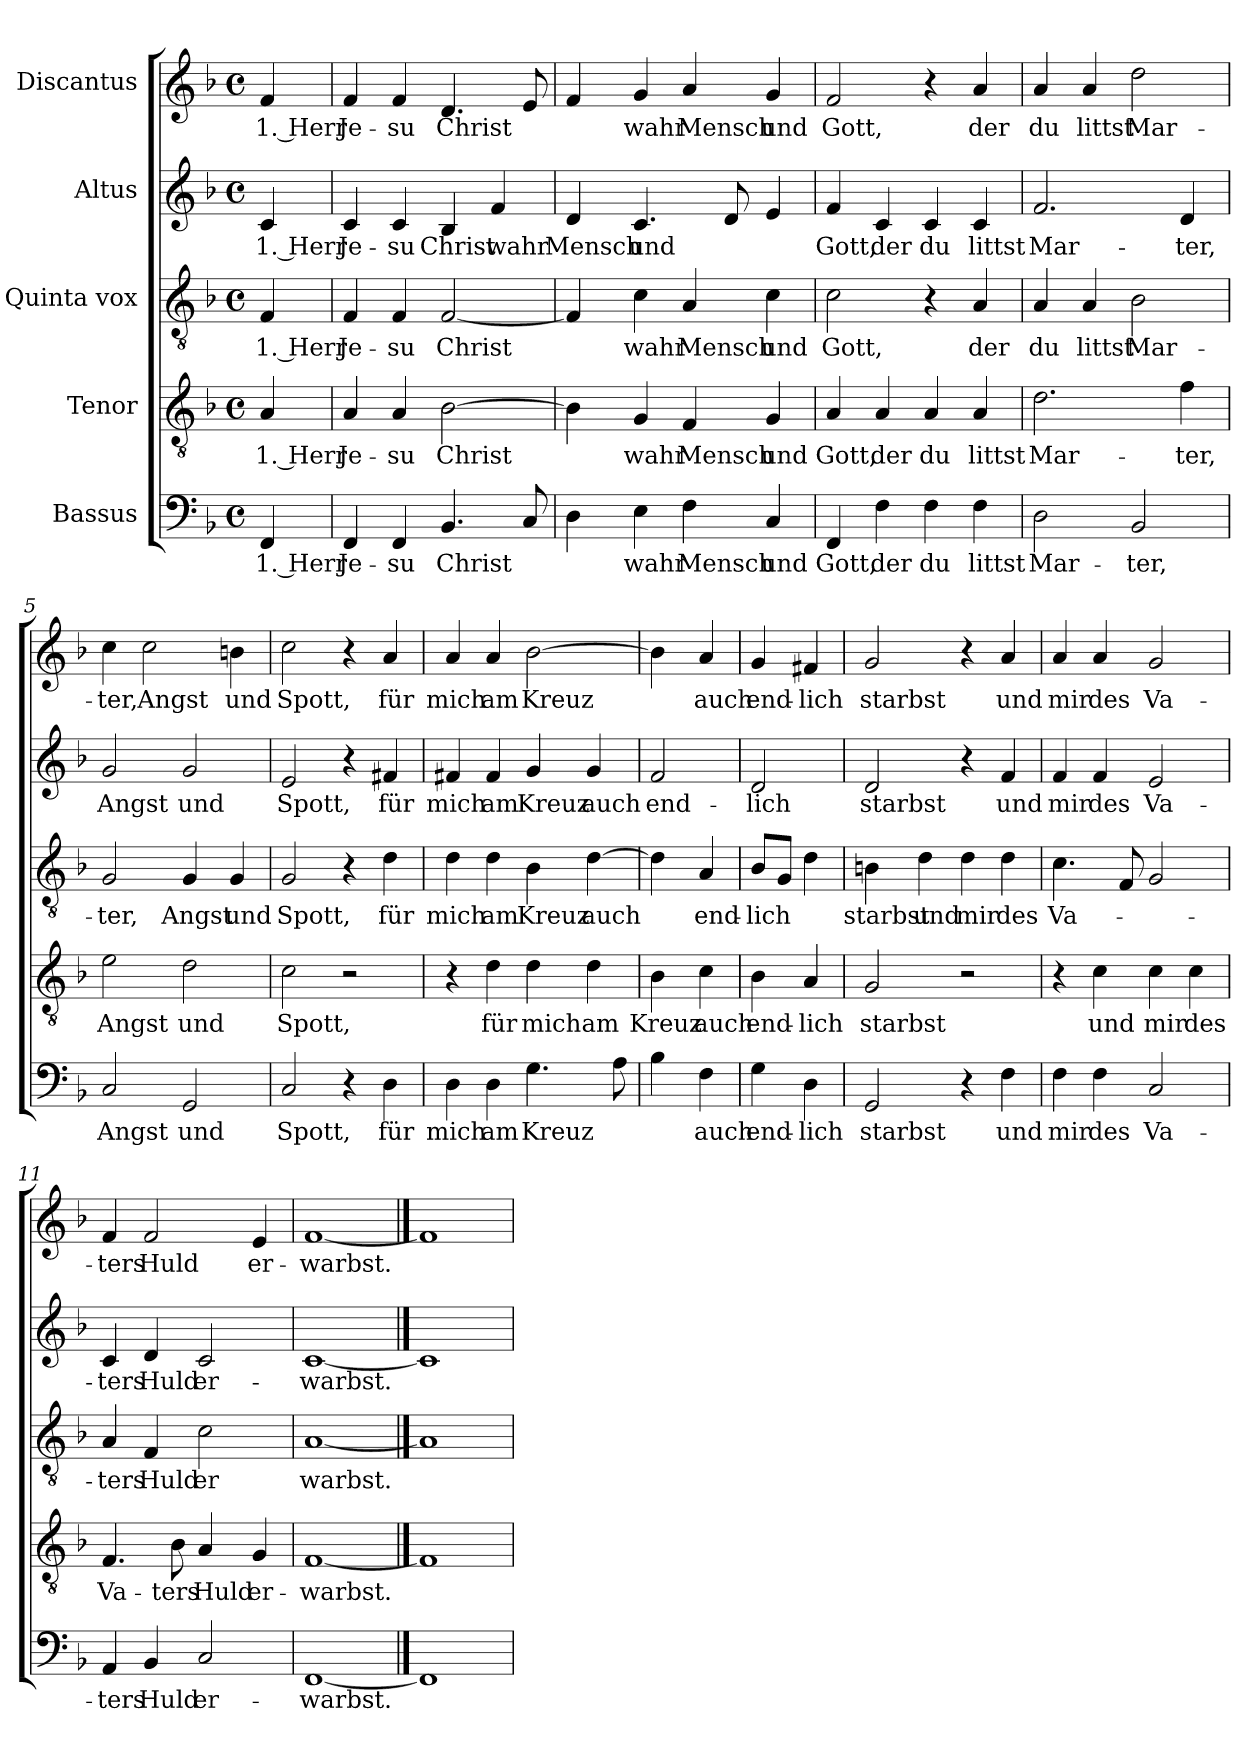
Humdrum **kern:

**kern	**text	**kern	**text	**kern	**text	**kern	**text	**kern	**text
*part5	*part5	*part4	*part4	*part3	*part3	*part2	*part2	*part1	*part1
*staff5	*staff5	*staff4	*staff4	*staff3	*staff3	*staff2	*staff2	*staff1	*staff1
*I"Bassus	*	*I"Tenor	*	*I"Quinta vox	*	*I"Altus	*	*I"Discantus	*
*clefF4	*	*clefGv2	*	*clefGv2	*	*clefG2	*	*clefG2	*
*k[b-]	*	*k[b-]	*	*k[b-]	*	*k[b-]	*	*k[b-]	*
*M4/4	*	*M4/4	*	*M4/4	*	*M4/4	*	*M4/4	*
*met(c)	*	*met(c)	*	*met(c)	*	*met(c)	*	*met(c)	*
=	=	=	=	=	=	=	=	=	=
!	!LO:LY:b	!	!LO:LY:b	!	!LO:LY:b	!	!LO:LY:b	!	!LO:LY:b
4FF/	1. Herr	4A/	1. Herr	4F/	1. Herr	4c/	1. Herr	4f/	1. Herr
=1	=1	=1	=1	=1	=1	=1	=1	=1	=1
!	!LO:LY:b	!	!LO:LY:b	!	!LO:LY:b	!	!LO:LY:b	!	!LO:LY:b
4FF/	Je-	4A/	Je-	4F/	Je-	4c/	Je-	4f/	Je-
!	!LO:LY:b	!	!LO:LY:b	!	!LO:LY:b	!	!LO:LY:b	!	!LO:LY:b
4FF/	-su	4A/	-su	4F/	-su	4c/	-su	4f/	-su
!	!LO:LY:b	!	!LO:LY:b	!	!LO:LY:b	!	!LO:LY:b	!	!LO:LY:b
4.BB-/	Christ	[2B-\	Christ	[2F/	Christ	4B-/	Christ	4.d/	Christ
!	!	!	!	!	!	!	!LO:LY:b	!	!
.	.	.	.	.	.	4f/	wahr	.	.
8C/	.	.	.	.	.	.	.	8e/	.
=2	=2	=2	=2	=2	=2	=2	=2	=2	=2
!	!	!	!	!	!	!	!LO:LY:b	!	!
4D\	.	4B-\]	.	4F/]	.	4d/	Mensch	4f/	.
!	!LO:LY:b	!	!LO:LY:b	!	!LO:LY:b	!	!LO:LY:b	!	!LO:LY:b
4E\	wahr	4G/	wahr	4c\	wahr	4.c/	und	4g/	wahr
!	!LO:LY:b	!	!LO:LY:b	!	!LO:LY:b	!	!	!	!LO:LY:b
4F\	Mensch	4F/	Mensch	4A/	Mensch	.	.	4a/	Mensch
.	.	.	.	.	.	8d/	.	.	.
!	!LO:LY:b	!	!LO:LY:b	!	!LO:LY:b	!	!	!	!LO:LY:b
4C/	und	4G/	und	4c\	und	4e/	.	4g/	und
=3	=3	=3	=3	=3	=3	=3	=3	=3	=3
!	!LO:LY:b	!	!LO:LY:b	!	!LO:LY:b	!	!LO:LY:b	!	!LO:LY:b
4FF/	Gott,	4A/	Gott,	2c\	Gott,	4f/	Gott,	2f/	Gott,
!	!LO:LY:b	!	!LO:LY:b	!	!	!	!LO:LY:b	!	!
4F\	der	4A/	der	.	.	4c/	der	.	.
!	!LO:LY:b	!	!LO:LY:b	!	!	!	!LO:LY:b	!	!
4F\	du	4A/	du	4r	.	4c/	du	4r	.
!	!LO:LY:b	!	!LO:LY:b	!	!LO:LY:b	!	!LO:LY:b	!	!LO:LY:b
4F\	littst	4A/	littst	4A/	der	4c/	littst	4a/	der
!!LO:LB:g=z
=4	=4	=4	=4	=4	=4	=4	=4	=4	=4
!	!LO:LY:b	!	!LO:LY:b	!	!LO:LY:b	!	!LO:LY:b	!	!LO:LY:b
2D\	Mar-	2.d\	Mar-	4A/	du	2.f/	Mar-	4a/	du
!	!	!	!	!	!LO:LY:b	!	!	!	!LO:LY:b
.	.	.	.	4A/	littst	.	.	4a/	littst
!	!LO:LY:b	!	!	!	!LO:LY:b	!	!	!	!LO:LY:b
2BB-/	-ter,	.	.	2B-\	Mar-	.	.	2dd\	Mar-
!	!	!	!LO:LY:b	!	!	!	!LO:LY:b	!	!
.	.	4f\	-ter,	.	.	4d/	-ter,	.	.
=5	=5	=5	=5	=5	=5	=5	=5	=5	=5
!	!LO:LY:b	!	!LO:LY:b	!	!LO:LY:b	!	!LO:LY:b	!	!LO:LY:b
2C/	Angst	2e\	Angst	2G/	-ter,	2g/	Angst	4cc\	-ter,
!	!	!	!	!	!	!	!	!	!LO:LY:b
.	.	.	.	.	.	.	.	2cc\	Angst
!	!LO:LY:b	!	!LO:LY:b	!	!LO:LY:b	!	!LO:LY:b	!	!
2GG/	und	2d\	und	4G/	Angst	2g/	und	.	.
!	!	!	!	!	!LO:LY:b	!	!	!	!LO:LY:b
.	.	.	.	4G/	und	.	.	4bn\	und
=6	=6	=6	=6	=6	=6	=6	=6	=6	=6
!	!LO:LY:b	!	!LO:LY:b	!	!LO:LY:b	!	!LO:LY:b	!	!LO:LY:b
2C/	Spott,	2c\	Spott,	2G/	Spott,	2e/	Spott,	2cc\	Spott,
4r	.	2r	.	4r	.	4r	.	4r	.
!	!LO:LY:b	!	!	!	!LO:LY:b	!	!LO:LY:b	!	!LO:LY:b
4D\	für	.	.	4d\	für	4f#X/	für	4a/	für
=7	=7	=7	=7	=7	=7	=7	=7	=7	=7
!	!LO:LY:b	!	!	!	!LO:LY:b	!	!LO:LY:b	!	!LO:LY:b
4D\	mich	4r	.	4d\	mich	4f#X/	mich	4a/	mich
!	!LO:LY:b	!	!LO:LY:b	!	!LO:LY:b	!	!LO:LY:b	!	!LO:LY:b
4D\	am	4d\	für	4d\	am	4f#/	am	4a/	am
!	!LO:LY:b	!	!LO:LY:b	!	!LO:LY:b	!	!LO:LY:b	!	!LO:LY:b
4.G\	-Kreuz	4d\	mich	4B-\	Kreuz	4g/	Kreuz	[2b-\	Kreuz
!	!	!	!LO:LY:b	!	!LO:LY:b	!	!LO:LY:b	!	!
.	.	4d\	am	[4d\	auch	4g/	auch	.	.
8A\	.	.	.	.	.	.	.	.	.
=8	=8	=8	=8	=8	=8	=8	=8	=8	=8
!	!	!	!LO:LY:b	!	!	!	!LO:LY:b	!	!
4B-\	.	4B-\	Kreuz	4d\]	.	2f/	end-	4b-\]	.
!	!LO:LY:b	!	!LO:LY:b	!	!LO:LY:b	!	!	!	!LO:LY:b
4F\	auch	4c\	auch	4A/	end-	.	.	4a/	auch
!!LO:LB:g=z
=8X1	=8X1	=8X1	=8X1	=8X1	=8X1	=8X1	=8X1	=8X1	=8X1
!	!LO:LY:b	!	!LO:LY:b	!	!LO:LY:b	!	!LO:LY:b	!	!LO:LY:b
4G\	end-	4B-\	end-	8B-/L	-lich	2d/	-lich	4g/	end-
.	.	.	.	8G/J	.	.	.	.	.
!	!LO:LY:b	!	!LO:LY:b	!	!	!	!	!	!LO:LY:b
4D\	-lich	4A/	-lich	4d\	.	.	.	4f#X/	-lich
=9	=9	=9	=9	=9	=9	=9	=9	=9	=9
!	!LO:LY:b	!	!LO:LY:b	!	!LO:LY:b	!	!LO:LY:b	!	!LO:LY:b
2GG/	starbst	2G/	starbst	4Bn\	starbst	2d/	starbst	2g/	starbst
!	!	!	!	!	!LO:LY:b	!	!	!	!
.	.	.	.	4d\	und	.	.	.	.
!	!	!	!	!	!LO:LY:b	!	!	!	!
4r	.	2r	.	4d\	mir	4r	.	4r	.
!	!LO:LY:b	!	!	!	!LO:LY:b	!	!LO:LY:b	!	!LO:LY:b
4F\	und	.	.	4d\	des	4f/	und	4a/	und
=10	=10	=10	=10	=10	=10	=10	=10	=10	=10
!	!LO:LY:b	!	!	!	!LO:LY:b	!	!LO:LY:b	!	!LO:LY:b
4F\	mir	4r	.	4.c\	Va-	4f/	mir	4a/	mir
!	!LO:LY:b	!	!LO:LY:b	!	!	!	!LO:LY:b	!	!LO:LY:b
4F\	des	4c\	und	.	.	4f/	des	4a/	des
.	.	.	.	8F/	.	.	.	.	.
!	!LO:LY:b	!	!LO:LY:b	!	!	!	!LO:LY:b	!	!LO:LY:b
2C/	Va-	4c\	mir	2G/	.	2e/	Va-	2g/	Va-
!	!	!	!LO:LY:b	!	!	!	!	!	!
.	.	4c\	des	.	.	.	.	.	.
=11	=11	=11	=11	=11	=11	=11	=11	=11	=11
!	!LO:LY:b	!	!LO:LY:b	!	!LO:LY:b	!	!LO:LY:b	!	!LO:LY:b
4AA/	-ters	4.F/	Va-	4A/	-ters	4c/	-ters	4f/	-ters
!	!LO:LY:b	!	!	!	!LO:LY:b	!	!LO:LY:b	!	!LO:LY:b
4BB-/	Huld	.	.	4F/	Huld	4d/	Huld	2f/	Huld
!	!	!	!LO:LY:b	!	!	!	!	!	!
.	.	8B-\	-ters	.	.	.	.	.	.
!	!LO:LY:b	!	!LO:LY:b	!	!LO:LY:b	!	!LO:LY:b	!	!
2C/	er-	4A/	Huld	2c\	er	2c/	er-	.	.
!	!	!	!LO:LY:b	!	!	!	!	!	!LO:LY:b
.	.	4G/	er-	.	.	.	.	4e/	er-
=12	=12	=12	=12	=12	=12	=12	=12	=12	=12
!	!LO:LY:b	!	!LO:LY:b	!	!LO:LY:b	!	!LO:LY:b	!	!LO:LY:b
[1FF	-warbst.	[1F	-warbst.	[1A	-warbst.	[1c	-warbst.	[1f	-warbst.
==13	==13	==13	==13	==13	==13	==13	==13	==13	==13
1FF]	.	1F]	.	1A]	.	1c]	.	1f]	.
=	=	=	=	=	=	=	=	=	=
*-	*-	*-	*-	*-	*-	*-	*-	*-	*-
